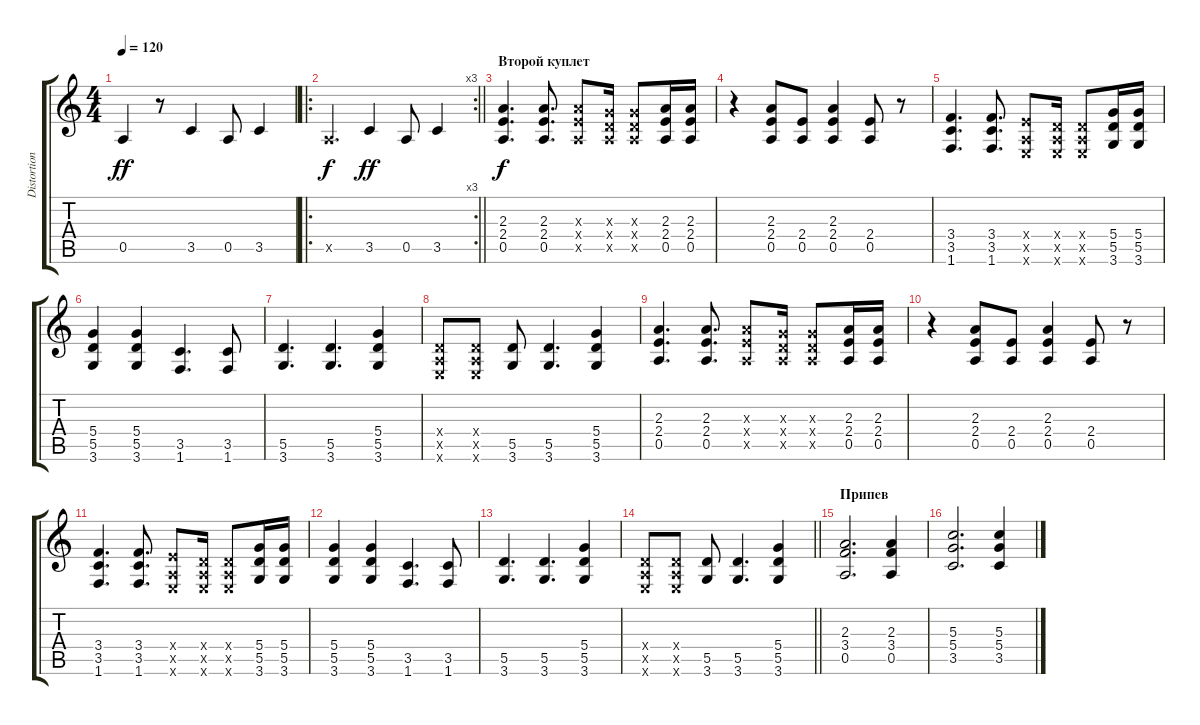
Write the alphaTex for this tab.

\track ("Distortion" "Distortion") {instrument distortionguitar}
\staff {score tabs}
\tuning (E4 B3 G3 D3 A2 E2) {hide}
\ts (4 4)
\tempo 120
\clef g2
\ks c
0.5.4{dy ff} r.8 3.5.4 0.5.8 3.5.4 |
\ro
\rc 3
\barLineRight lightlight
0.5{x}.4{d dy f} 3.5.4{dy ff} 0.5.8 3.5.4 |
\section ("" "Второй куплет")
(2.3 2.4 0.5).4{d dy f} (2.3 2.4 0.5).8{d} (2.3{x} 2.4{x} 0.5{x}).8 (0.3{x} 0.4{x} 0.5{x}).16 (0.3{x} 0.4{x} 0.5{x}).8 (2.3 2.4 0.5).16 (2.3 2.4 0.5).16 |
r.4 (2.3 2.4 0.5).8 (2.4 0.5).8 (2.3 2.4 0.5).4 (2.4 0.5).8 r.8 |
(3.4 3.5 1.6).4{d} (3.4 3.5 1.6).8{d} (2.4{x} 0.5{x} 0.6{x}).8 (0.4{x} 0.5{x} 0.6{x}).16 (0.4{x} 0.5{x} 0.6{x}).8 (5.4 5.5 3.6).16 (5.4 5.5 3.6).16 |
(5.4 5.5 3.6).4 (5.4 5.5 3.6).4 (3.5 1.6).4{d} (3.5 1.6).8 |
(5.5 3.6).4{d} (5.5 3.6).4{d} (5.4 5.5 3.6).4 |
(0.4{x} 0.5{x} 0.6{x}).8 (0.4{x} 0.5{x} 0.6{x}).8 (5.5 3.6).8 (5.5 3.6).4{d} (5.4 5.5 3.6).4 |
(2.3 2.4 0.5).4{d} (2.3 2.4 0.5).8{d} (2.3{x} 2.4{x} 0.5{x}).8 (0.3{x} 0.4{x} 0.5{x}).16 (0.3{x} 0.4{x} 0.5{x}).8 (2.3 2.4 0.5).16 (2.3 2.4 0.5).16 |
r.4 (2.3 2.4 0.5).8 (2.4 0.5).8 (2.3 2.4 0.5).4 (2.4 0.5).8 r.8 |
(3.4 3.5 1.6).4{d} (3.4 3.5 1.6).8{d} (2.4{x} 0.5{x} 0.6{x}).8 (0.4{x} 0.5{x} 0.6{x}).16 (0.4{x} 0.5{x} 0.6{x}).8 (5.4 5.5 3.6).16 (5.4 5.5 3.6).16 |
(5.4 5.5 3.6).4 (5.4 5.5 3.6).4 (3.5 1.6).4{d} (3.5 1.6).8 |
(5.5 3.6).4{d} (5.5 3.6).4{d} (5.4 5.5 3.6).4 |
\barLineRight lightlight
(0.4{x} 0.5{x} 0.6{x}).8 (0.4{x} 0.5{x} 0.6{x}).8 (5.5 3.6).8 (5.5 3.6).4{d} (5.4 5.5 3.6).4 |
\section ("" "Припев")
(2.3 3.4 0.5).2{d} (2.3 3.4 0.5).4 |
(5.3 5.4 3.5).2{d} (5.3 5.4 3.5).4
